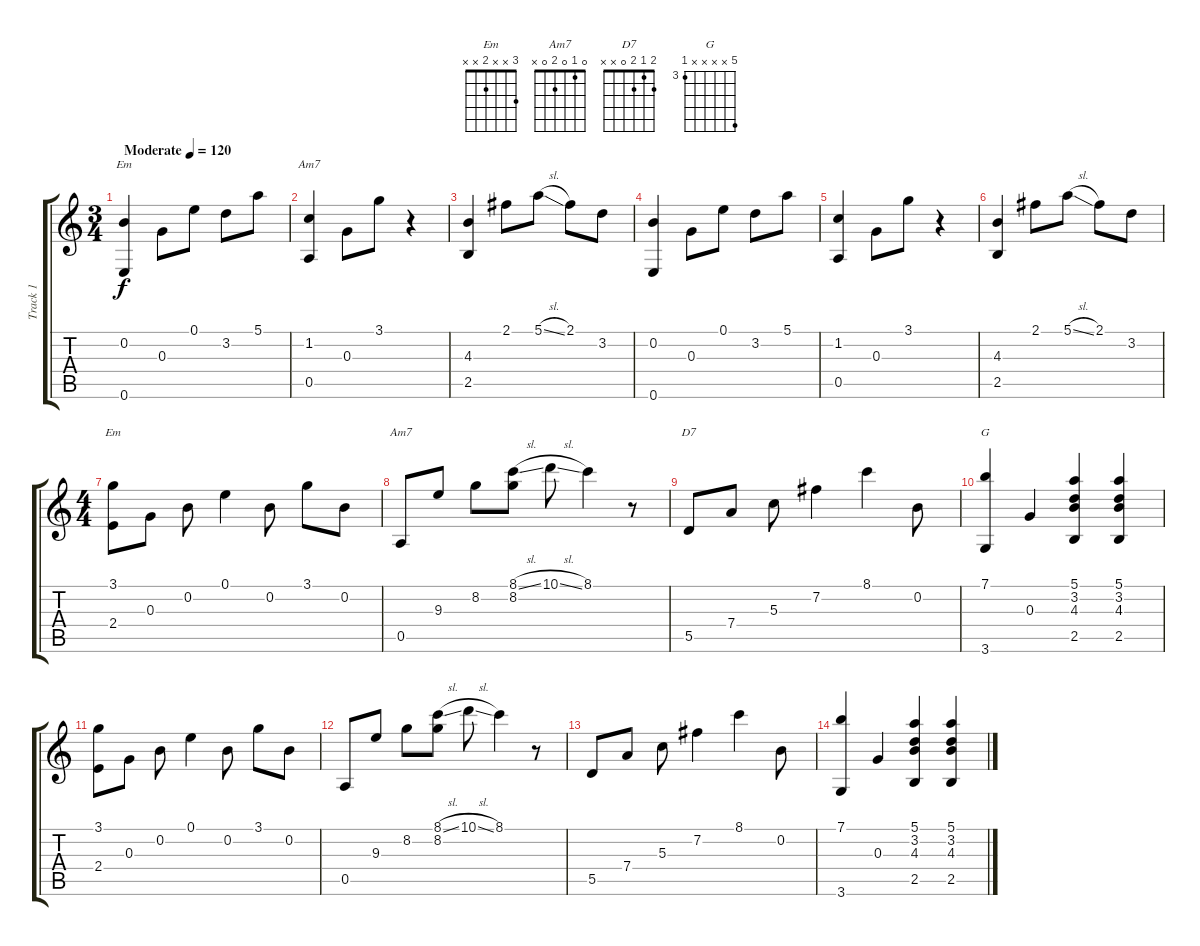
\track ("Track 1" "Track 1") {instrument acousticguitarsteel}
\staff {score tabs}
\tuning (E4 B3 G3 D3 A2 E2) {hide}
\chord ("Em" x 0 x x x 0)
\chord ("Am7" 8 8 9 10 0 x) {firstfret 8 barre 8}
\chord ("Em" 3 x x 2 x x)
\chord ("Am7" 0 1 0 2 0 x)
\chord ("D7" 2 1 2 0 x x)
\chord ("G" 7 x x x x 3) {firstfret 3}
\ts (3 4)
\tempo (120 "Moderate")
\clef g2
\ks c
(0.2 0.6).4{ch "Em" dy f instrument acousticguitarsteel} 0.3.8 0.1.8 3.2.8 5.1.8 |
(1.2 0.5).4{ch "Am7"} 0.3.8 3.1.8 r.4 |
(4.3 2.5).4 2.1.8 5.1{sl}.8 2.1.8 3.2.8 |
(0.2 0.6).4 0.3.8 0.1.8 3.2.8 5.1.8 |
(1.2 0.5).4 0.3.8 3.1.8 r.4 |
(4.3 2.5).4 2.1.8 5.1{sl}.8 2.1.8 3.2.8 |
\ts (4 4)
(3.1 2.4).8{ch "Em"} 0.3.8 0.2.8 0.1.4 0.2.8 3.1.8 0.2.8 |
0.5.8{ch "Am7"} 9.3.8 8.2.8 (8.1{sl} 8.2).8 10.1{sl}.8 8.1.4 r.8 |
5.5.8{ch "D7"} 7.4.8 5.3.8 7.2.4 8.1.4 0.2.8 |
(7.1 3.6).4{ch "G"} 0.3.4 (5.1 3.2 4.3 2.5).4 (5.1 3.2 4.3 2.5).4 |
(3.1 2.4).8 0.3.8 0.2.8 0.1.4 0.2.8 3.1.8 0.2.8 |
0.5.8 9.3.8 8.2.8 (8.1{sl} 8.2).8 10.1{sl}.8 8.1.4 r.8 |
5.5.8 7.4.8 5.3.8 7.2.4 8.1.4 0.2.8 |
(7.1 3.6).4 0.3.4 (5.1 3.2 4.3 2.5).4 (5.1 3.2 4.3 2.5).4
